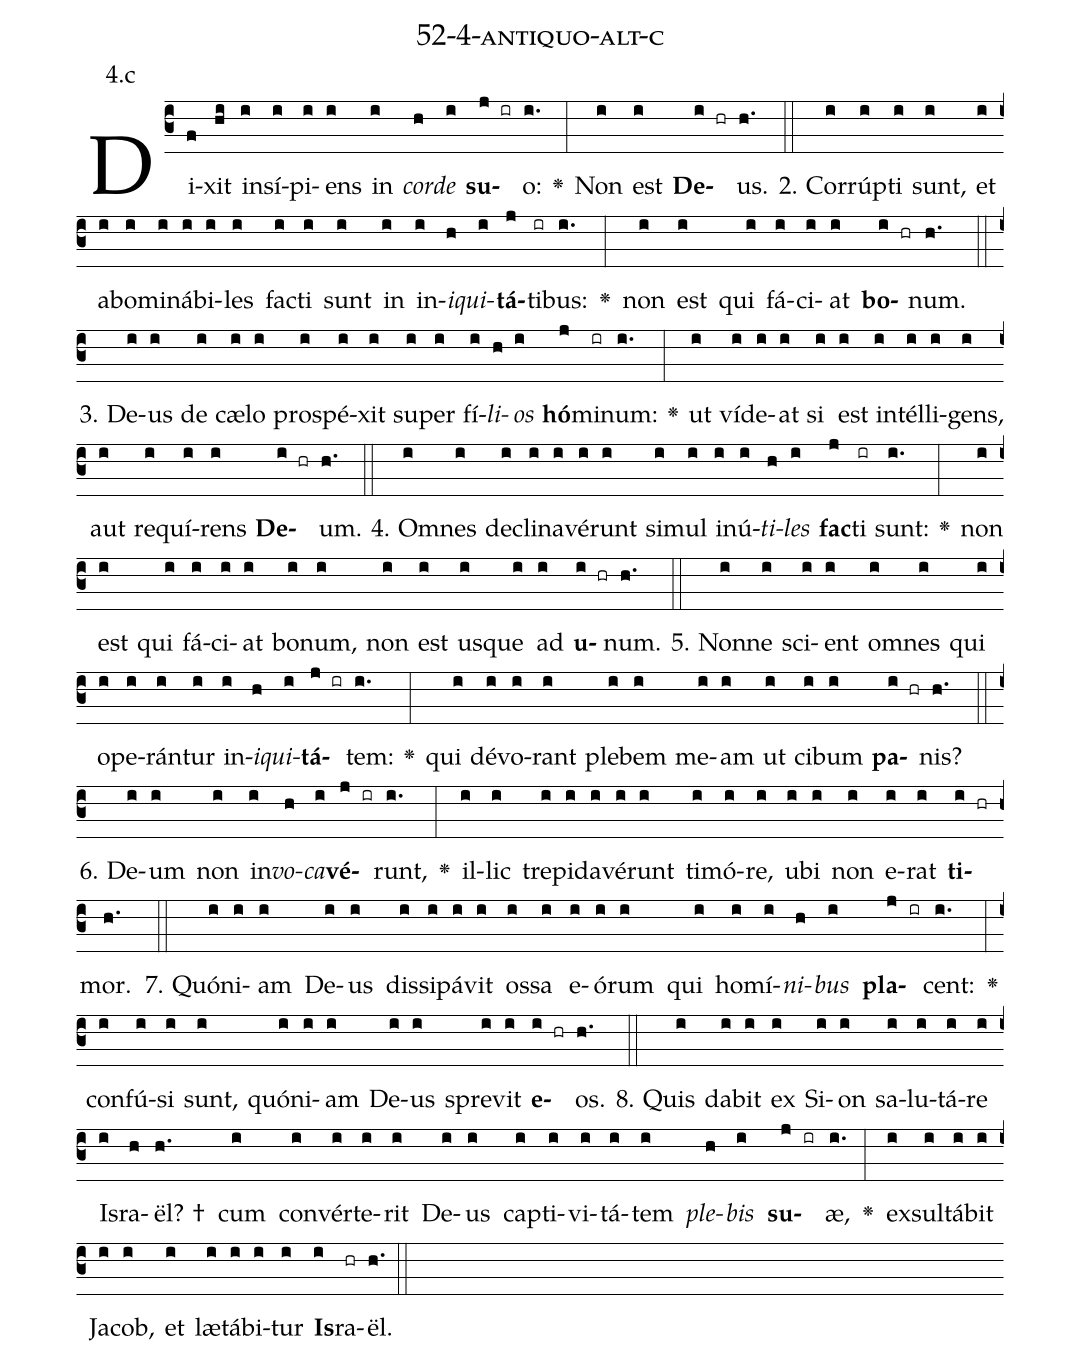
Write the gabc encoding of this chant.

name: 52-4-antiquo-alt-c;
annotation: 4.c;
%%
(c3)Di(f)xit(hi) in(i)sí(i)pi(i)ens(i) in(i) <i>cor</i>(h)<i>de</i>(i) <b>su</b>(j ir)o:(i.) <v>\greheightstar</v>(:) Non(i) est(i) <b>De</b>(i hr)us.(h.) (::)
2. Cor(i)rúp(i)ti(i) sunt,(i) et(i) ab(i)o(i)mi(i)ná(i)bi(i)les(i) fac(i)ti(i) sunt(i) in(i) in(i)<i>i</i>(h)<i>qui</i>(i)<b>tá</b>(j)ti(ir)bus:(i.) <v>\greheightstar</v>(:) non(i) est(i) qui(i) fá(i)ci(i)at(i) <b>bo</b>(i hr)num.(h.) (::)
3. De(i)us(i) de(i) cæ(i)lo(i) pro(i)spé(i)xit(i) su(i)per(i) fí(i)<i>li</i>(h)<i>os</i>(i) <b>hó</b>(j)mi(ir)num:(i.) <v>\greheightstar</v>(:) ut(i) ví(i)de(i)at(i) si(i) est(i) in(i)tél(i)li(i)gens,(i) aut(i) re(i)quí(i)rens(i) <b>De</b>(i hr)um.(h.) (::)
4. Om(i)nes(i) de(i)cli(i)na(i)vé(i)runt(i) si(i)mul(i) in(i)ú(i)<i>ti</i>(h)<i>les</i>(i) <b>fac</b>(j)ti(ir) sunt:(i.) <v>\greheightstar</v>(:) non(i) est(i) qui(i) fá(i)ci(i)at(i) bo(i)num,(i) non(i) est(i) us(i)que(i) ad(i) <b>u</b>(i hr)num.(h.) (::)
5. Non(i)ne(i) sci(i)ent(i) om(i)nes(i) qui(i) o(i)pe(i)rán(i)tur(i) in(i)<i>i</i>(h)<i>qui</i>(i)<b>tá</b>(j ir)tem:(i.) <v>\greheightstar</v>(:) qui(i) dé(i)vo(i)rant(i) ple(i)bem(i) me(i)am(i) ut(i) ci(i)bum(i) <b>pa</b>(i hr)nis?(h.) (::)
6. De(i)um(i) non(i) in(i)<i>vo</i>(h)<i>ca</i>(i)<b>vé</b>(j ir)runt,(i.) <v>\greheightstar</v>(:) il(i)lic(i) tre(i)pi(i)da(i)vé(i)runt(i) ti(i)mó(i)re,(i) u(i)bi(i) non(i) e(i)rat(i) <b>ti</b>(i hr)mor.(h.) (::)
7. Quón(i)i(i)am(i) De(i)us(i) dis(i)si(i)pá(i)vit(i) os(i)sa(i) e(i)ó(i)rum(i) qui(i) ho(i)mí(i)<i>ni</i>(h)<i>bus</i>(i) <b>pla</b>(j ir)cent:(i.) <v>\greheightstar</v>(:) con(i)fú(i)si(i) sunt,(i) quón(i)i(i)am(i) De(i)us(i) spre(i)vit(i) <b>e</b>(i hr)os.(h.) (::)
8. Quis(i) da(i)bit(i) ex(i) Si(i)on(i) sa(i)lu(i)tá(i)re(i) Is(i)ra(h)ël? †(h.) cum(i) con(i)vér(i)te(i)rit(i) De(i)us(i) cap(i)ti(i)vi(i)tá(i)tem(i) <i>ple</i>(h)<i>bis</i>(i) <b>su</b>(j ir)æ,(i.) <v>\greheightstar</v>(:) ex(i)sul(i)tá(i)bit(i) Ja(i)cob,(i) et(i) læ(i)tá(i)bi(i)tur(i) <b>Is</b>(i)ra(hr)ël.(h.) (::)
